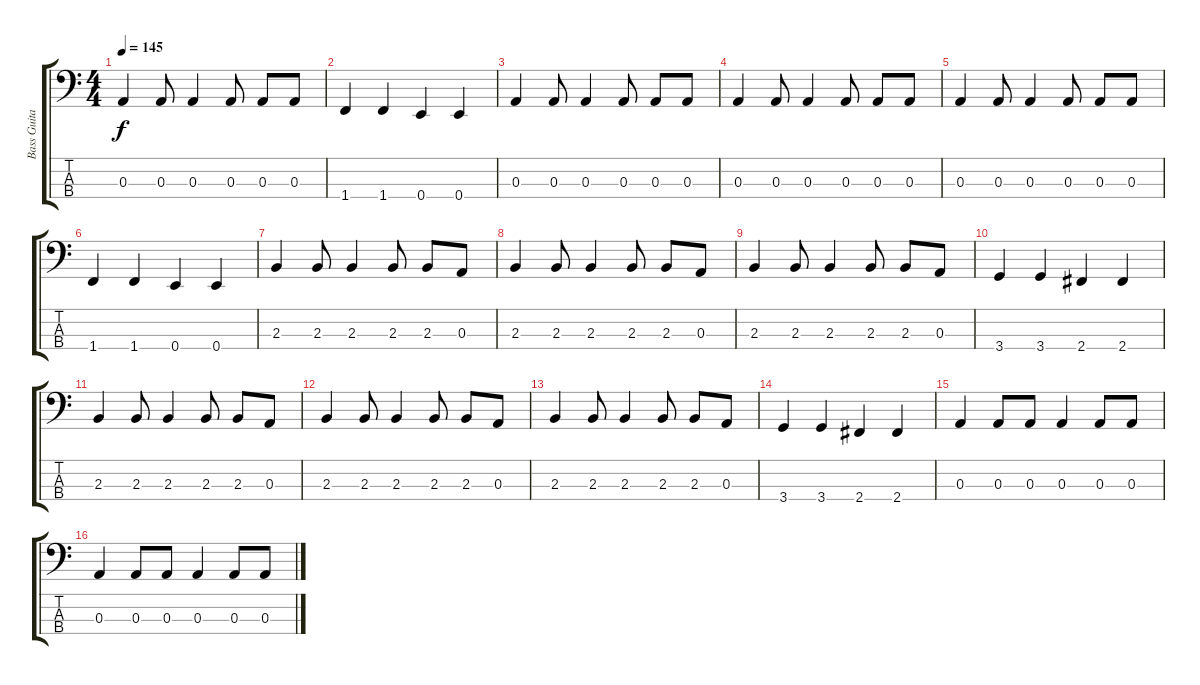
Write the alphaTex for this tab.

\track ("Bass Guitar" "Bass Guita") {instrument electricbassfinger}
\staff {score tabs}
\tuning (G2 D2 A1 E1) {hide}
\ts (4 4)
\tempo 145
\clef f4
\ks c
0.3.4{dy f} 0.3.8 0.3.4 0.3.8 0.3.8 0.3.8 |
1.4.4 1.4.4 0.4.4 0.4.4 |
0.3.4 0.3.8 0.3.4 0.3.8 0.3.8 0.3.8 |
0.3.4 0.3.8 0.3.4 0.3.8 0.3.8 0.3.8 |
0.3.4 0.3.8 0.3.4 0.3.8 0.3.8 0.3.8 |
1.4.4 1.4.4 0.4.4 0.4.4 |
2.3.4 2.3.8 2.3.4 2.3.8 2.3.8 0.3.8 |
2.3.4 2.3.8 2.3.4 2.3.8 2.3.8 0.3.8 |
2.3.4 2.3.8 2.3.4 2.3.8 2.3.8 0.3.8 |
3.4.4 3.4.4 2.4.4 2.4.4 |
2.3.4 2.3.8 2.3.4 2.3.8 2.3.8 0.3.8 |
2.3.4 2.3.8 2.3.4 2.3.8 2.3.8 0.3.8 |
2.3.4 2.3.8 2.3.4 2.3.8 2.3.8 0.3.8 |
3.4.4 3.4.4 2.4.4 2.4.4 |
0.3.4 0.3.8 0.3.8 0.3.4 0.3.8 0.3.8 |
0.3.4 0.3.8 0.3.8 0.3.4 0.3.8 0.3.8
